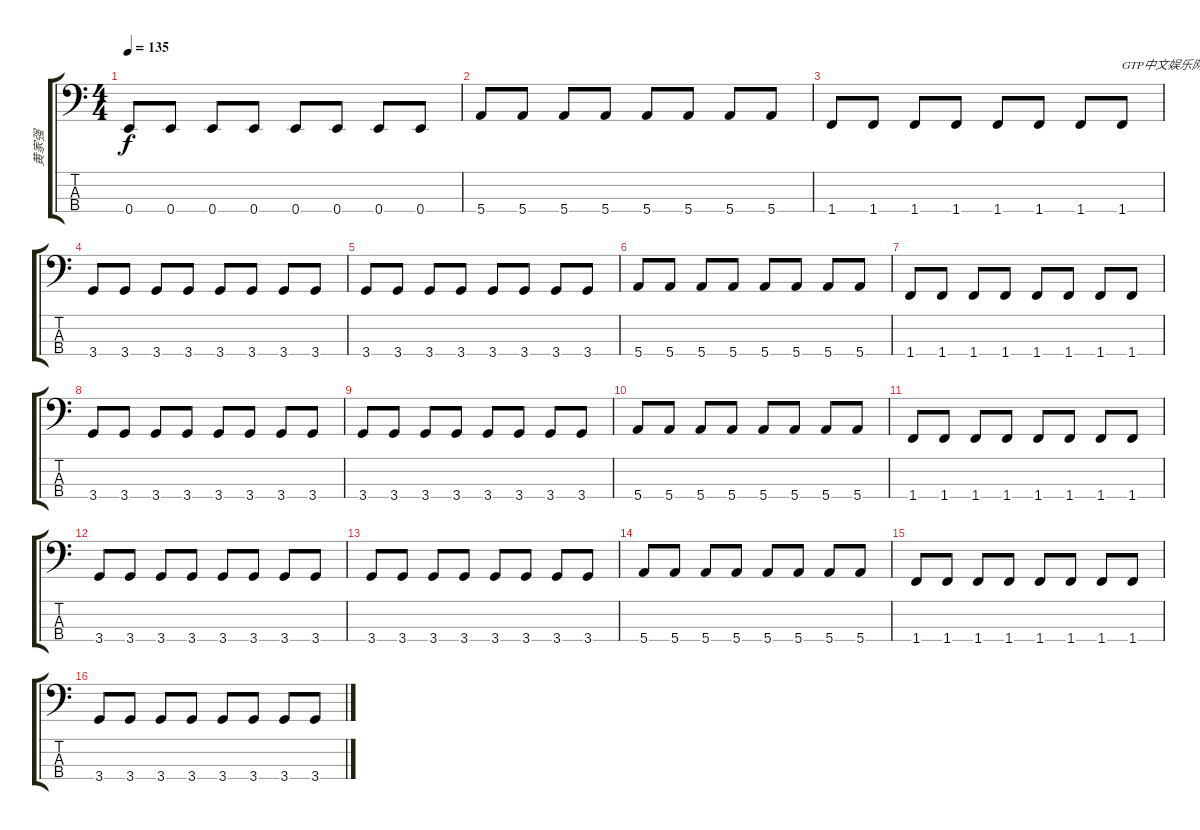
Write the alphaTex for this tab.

\track ("黄家强" "黄家强") {instrument electricbassfinger}
\staff {score tabs}
\tuning (G2 D2 A1 E1) {hide}
\ts (4 4)
\tempo 135
\clef f4
\ks c
0.4.8{dy f} 0.4.8 0.4.8 0.4.8 0.4.8 0.4.8 0.4.8 0.4.8 |
5.4.8 5.4.8 5.4.8 5.4.8 5.4.8 5.4.8 5.4.8 5.4.8 |
1.4.8 1.4.8 1.4.8 1.4.8 1.4.8 1.4.8 1.4.8 1.4.8{txt "GTP中文娱乐网为您提供优秀的谱子"} |
3.4.8 3.4.8 3.4.8 3.4.8 3.4.8 3.4.8 3.4.8 3.4.8 |
3.4.8 3.4.8 3.4.8 3.4.8 3.4.8 3.4.8 3.4.8 3.4.8 |
5.4.8 5.4.8 5.4.8 5.4.8 5.4.8 5.4.8 5.4.8 5.4.8 |
1.4.8 1.4.8 1.4.8 1.4.8 1.4.8 1.4.8 1.4.8 1.4.8 |
3.4.8 3.4.8 3.4.8 3.4.8 3.4.8 3.4.8 3.4.8 3.4.8 |
3.4.8 3.4.8 3.4.8 3.4.8 3.4.8 3.4.8 3.4.8 3.4.8 |
5.4.8 5.4.8 5.4.8 5.4.8 5.4.8 5.4.8 5.4.8 5.4.8 |
1.4.8 1.4.8 1.4.8 1.4.8 1.4.8 1.4.8 1.4.8 1.4.8 |
3.4.8 3.4.8 3.4.8 3.4.8 3.4.8 3.4.8 3.4.8 3.4.8 |
3.4.8 3.4.8 3.4.8 3.4.8 3.4.8 3.4.8 3.4.8 3.4.8 |
5.4.8 5.4.8 5.4.8 5.4.8 5.4.8 5.4.8 5.4.8 5.4.8 |
1.4.8 1.4.8 1.4.8 1.4.8 1.4.8 1.4.8 1.4.8 1.4.8 |
3.4.8 3.4.8 3.4.8 3.4.8 3.4.8 3.4.8 3.4.8 3.4.8
